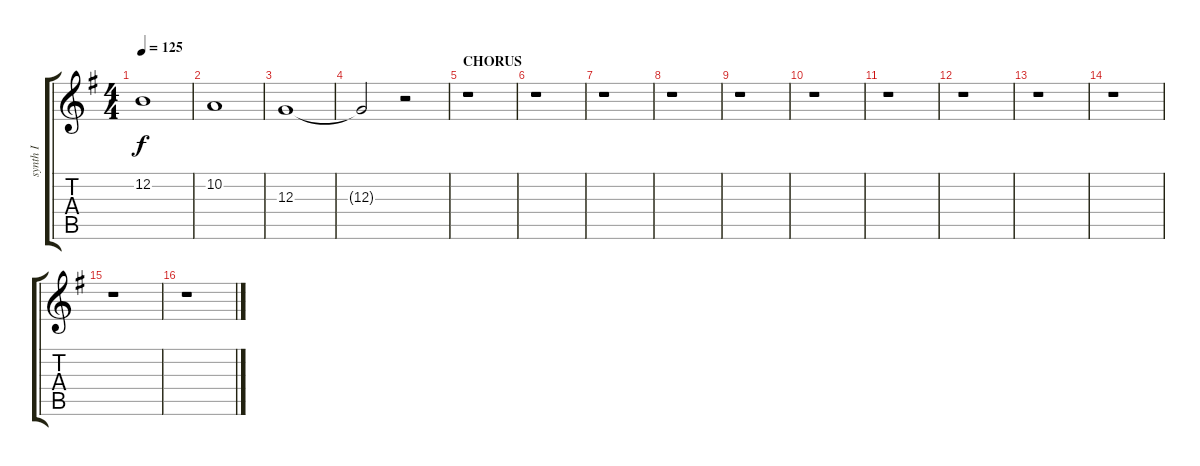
\track ("synth I" "synth I") {instrument pad2warm}
\staff {score tabs}
\tuning (E4 B3 G3 D3 A2 E2) {hide}
\ts (4 4)
\tempo 125
\clef g2
\ks eminor
12.2.1{dy f} |
10.2.1 |
12.3.1 |
12.3{t}.2 r.2 |
\section ("" "CHORUS")
r.1 |
r.1 |
r.1 |
r.1 |
r.1 |
r.1 |
r.1 |
r.1 |
r.1 |
r.1 |
r.1 |
r.1
